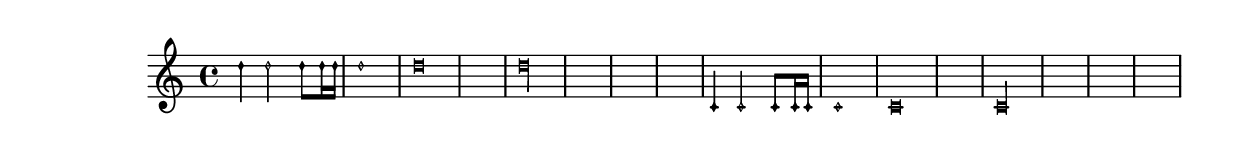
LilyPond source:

\version "1.7.5"
\header {
    
texidoc = "There is limited support for mensural notation: note head
shapes are available. Mensural stems are centered on the note heads,
both for up and down stems."

}


\score {\notes { \context Voice { 
    \property Voice.NoteHead \set #'font-family = #'ancient
    \property Voice.NoteHead \override #'style = #'mensural
\transpose c d'' {  c4 c2 c8  c16 c16  c1 c\breve c\longa }
\transpose c c' { c4 c2 c8  c16 c16  c1 c\breve c\longa }
}}}
